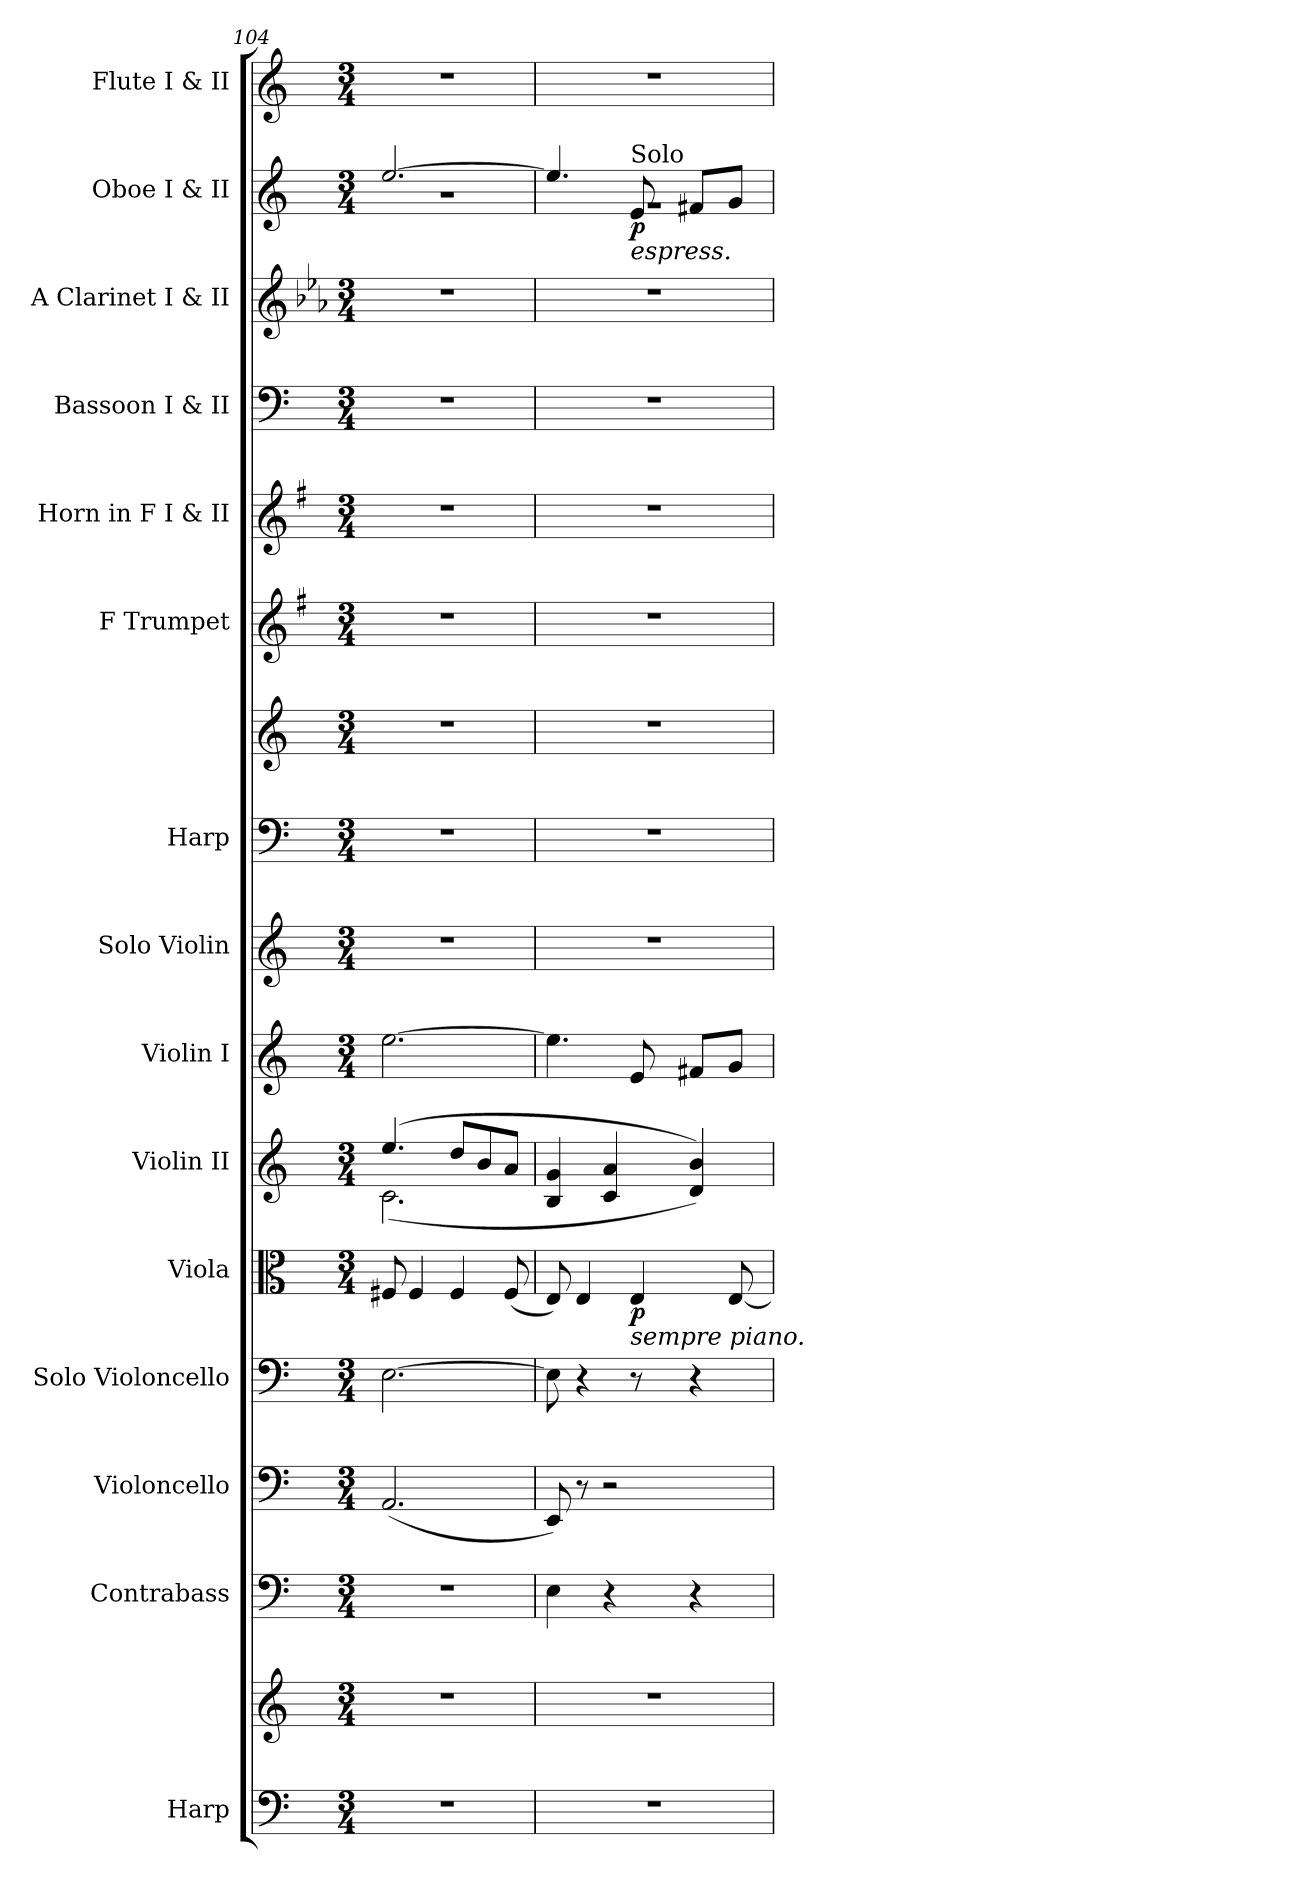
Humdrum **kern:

**kern	**kern	**kern	**kern	**kern	**kern	**dynam	**kern	**kern	**kern	**kern	**kern	**kern	**kern	**kern	**kern	**kern	**dynam	**kern
*part15	*part15	*part14	*part13	*part12	*part11	*part11	*part10	*part9	*part8	*part7	*part7	*part6	*part5	*part4	*part3	*part2	*part2	*part1
*staff17	*staff16	*staff15	*staff14	*staff13	*staff12	*staff12	*staff11	*staff10	*staff9	*staff8	*staff7	*staff6	*staff5	*staff4	*staff3	*staff2	*staff2	*staff1
*I"Harp	*	*I"Contrabass	*I"Violoncello	*I"Solo Violoncello	*I"Viola	*	*I"Violin II	*I"Violin I	*I"Solo Violin	*I"Harp	*	*I"F Trumpet	*I"Horn in F I &amp; II	*I"Bassoon I &amp; II	*I"A Clarinet I &amp; II	*I"Oboe I &amp; II	*	*I"Flute I &amp; II
*I'Hrp.	*	*I'Cb.	*I'Vc.	*I'Vc.	*I'Vla.	*	*I'Vln.	*I'Vln.	*I'Vln.	*I'Hrp.	*	*I'F Tpt.	*	*I'Bsn.	*I'A Cl.	*I'Ob.	*	*I'Fl.
*clefF4	*clefG2	*clefF4	*clefF4	*clefF4	*clefC3	*	*clefG2	*clefG2	*clefG2	*clefF4	*clefG2	*clefG2	*clefG2	*clefF4	*clefG2	*clefG2	*	*clefG2
*	*	*ITrd7c12	*	*	*	*	*	*	*	*	*	*ITrd-3c-5	*ITrd4c7	*	*ITrd2c3	*	*	*
*k[]	*k[]	*k[]	*k[]	*k[]	*k[]	*	*k[]	*k[]	*k[]	*k[]	*k[]	*k[]	*k[]	*k[]	*k[]	*k[]	*	*k[]
*M3/4	*M3/4	*M3/4	*M3/4	*M3/4	*M3/4	*	*M3/4	*M3/4	*M3/4	*M3/4	*M3/4	*M3/4	*M3/4	*M3/4	*M3/4	*M3/4	*	*M3/4
=104	=104	=104	=104	=104	=104	=104	=104	=104	=104	=104	=104	=104	=104	=104	=104	=104	=104	=104
*	*	*	*	*	*	*	*^	*	*	*	*	*	*	*	*	*^	*	*
2.r	2.r	2.r	(<2.AA/	[2.E\	8F#X/	.	(>4.ee/	(<2.c\	[2.ee\	2.r	2.r	2.r	2.r	2.r	2.r	2.r	[2.ee/	2.r	.	2.r
.	.	.	.	.	4F#/	.	.	.	.	.	.	.	.	.	.	.	.	.	.	.
.	.	.	.	.	4F#/	.	8dd/L	.	.	.	.	.	.	.	.	.	.	.	.	.
.	.	.	.	.	.	.	8b/	.	.	.	.	.	.	.	.	.	.	.	.	.
.	.	.	.	.	(<8F#/	.	8a/J	.	.	.	.	.	.	.	.	.	.	.	.	.
=105	=105	=105	=105	=105	=105	=105	=105	=105	=105	=105	=105	=105	=105	=105	=105	=105	=105	=105	=105	=105
2.r	2.r	4EE\	8EE/)	8E\]	8E/)	.	4B/ 4g/	2.ryy	4.ee\]	2.r	2.r	2.r	2.r	2.r	2.r	2.r	4.ee/]	2.rg	.	2.r
.	.	.	8r	4r	4E/	.	.	.	.	.	.	.	.	.	.	.	.	.	.	.
.	.	4r	2r	.	.	.	4c/ 4a/	.	.	.	.	.	.	.	.	.	.	.	.	.
!	!	!	!	!	!	!	!	!	!	!	!	!	!	!	!	!	!LO:TX:a:t=Solo	!	!	!
!	!	!	!	!	!	!	!	!	!	!	!	!	!	!	!	!	!LO:TX:b:i:t=espress.	!	!	!
!	!	!	!	!	!LO:TX:b:i:t=sempre piano.	!	!	!	!	!	!	!	!	!	!	!	!	!	!	!
!	!	!	!	!	!	!LO:DY:b	!	!	!	!	!	!	!	!	!	!	!	!	!LO:DY:b	!
.	.	.	.	8r	4E/	p	.	.	8e/	.	.	.	.	.	.	.	8e/	.	p	.
.	.	4r	.	4r	.	.	4d/ 4b/))	.	8f#X/L	.	.	.	.	.	.	.	8f#X/L	.	.	.
.	.	.	.	.	[8E/	.	.	.	8g/J	.	.	.	.	.	.	.	8g/J	.	.	.
*	*	*	*	*	*	*	*v	*v	*	*	*	*	*	*	*	*	*v	*v	*	*
=	=	=	=	=	=	=	=	=	=	=	=	=	=	=	=	=	=	=
*-	*-	*-	*-	*-	*-	*-	*-	*-	*-	*-	*-	*-	*-	*-	*-	*-	*-	*-
